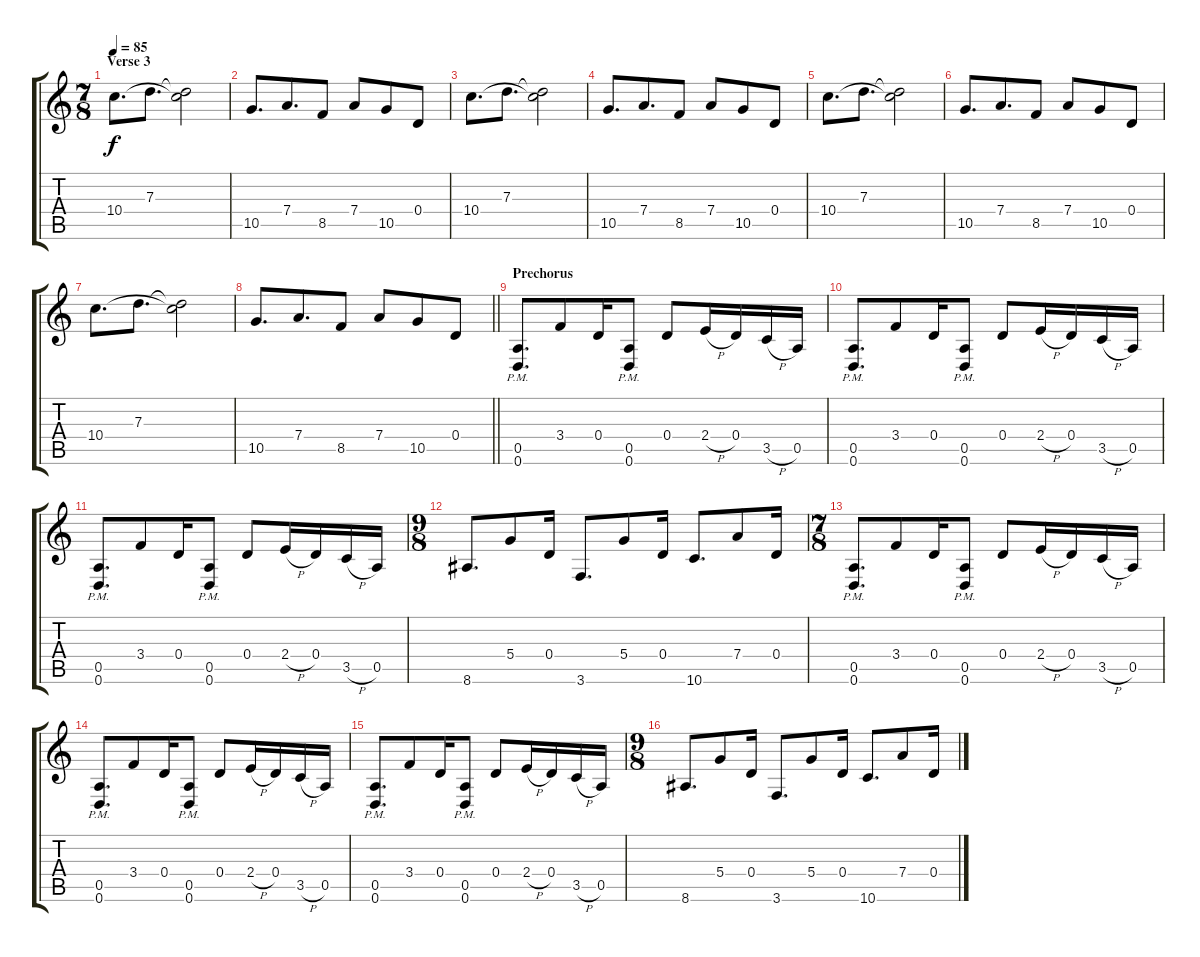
\track "" {instrument distortionguitar}
\staff {score tabs}
\tuning (E4 B3 G3 D3 A2 D2) {hide}
\ts (7 8)
\section ("" "Verse 3")
\tempo 85
\clef g2
\ks c
10.4.8{d dy f} 7.3.8{d} (7.3{t} 10.4{t}).2 |
10.5.8{d} 7.4.8{d} 8.5.8 7.4.8 10.5.8 0.4.8 |
10.4.8{d} 7.3.8{d} (7.3{t} 10.4{t}).2 |
10.5.8{d} 7.4.8{d} 8.5.8 7.4.8 10.5.8 0.4.8 |
10.4.8{d} 7.3.8{d} (7.3{t} 10.4{t}).2 |
10.5.8{d} 7.4.8{d} 8.5.8 7.4.8 10.5.8 0.4.8 |
10.4.8{d} 7.3.8{d} (7.3{t} 10.4{t}).2 |
\barLineRight lightlight
10.5.8{d} 7.4.8{d} 8.5.8 7.4.8 10.5.8 0.4.8 |
\section ("" "Prechorus")
(0.5{pm} 0.6{pm}).8{d} 3.4.8 0.4.16 (0.5{pm} 0.6{pm}).8 0.4.8 2.4{h}.16 0.4.16 3.5{h}.16 0.5.16 |
(0.5{pm} 0.6{pm}).8{d} 3.4.8 0.4.16 (0.5{pm} 0.6{pm}).8 0.4.8 2.4{h}.16 0.4.16 3.5{h}.16 0.5.16 |
(0.5{pm} 0.6{pm}).8{d} 3.4.8 0.4.16 (0.5{pm} 0.6{pm}).8 0.4.8 2.4{h}.16 0.4.16 3.5{h}.16 0.5.16 |
\ts (9 8)
8.6.8{d} 5.4.8 0.4.16 3.6.8{d} 5.4.8 0.4.16 10.6.8{d} 7.4.8 0.4.16 |
\ts (7 8)
(0.5{pm} 0.6{pm}).8{d} 3.4.8 0.4.16 (0.5{pm} 0.6{pm}).8 0.4.8 2.4{h}.16 0.4.16 3.5{h}.16 0.5.16 |
(0.5{pm} 0.6{pm}).8{d} 3.4.8 0.4.16 (0.5{pm} 0.6{pm}).8 0.4.8 2.4{h}.16 0.4.16 3.5{h}.16 0.5.16 |
(0.5{pm} 0.6{pm}).8{d} 3.4.8 0.4.16 (0.5{pm} 0.6{pm}).8 0.4.8 2.4{h}.16 0.4.16 3.5{h}.16 0.5.16 |
\ts (9 8)
8.6.8{d} 5.4.8 0.4.16 3.6.8{d} 5.4.8 0.4.16 10.6.8{d} 7.4.8 0.4.16
